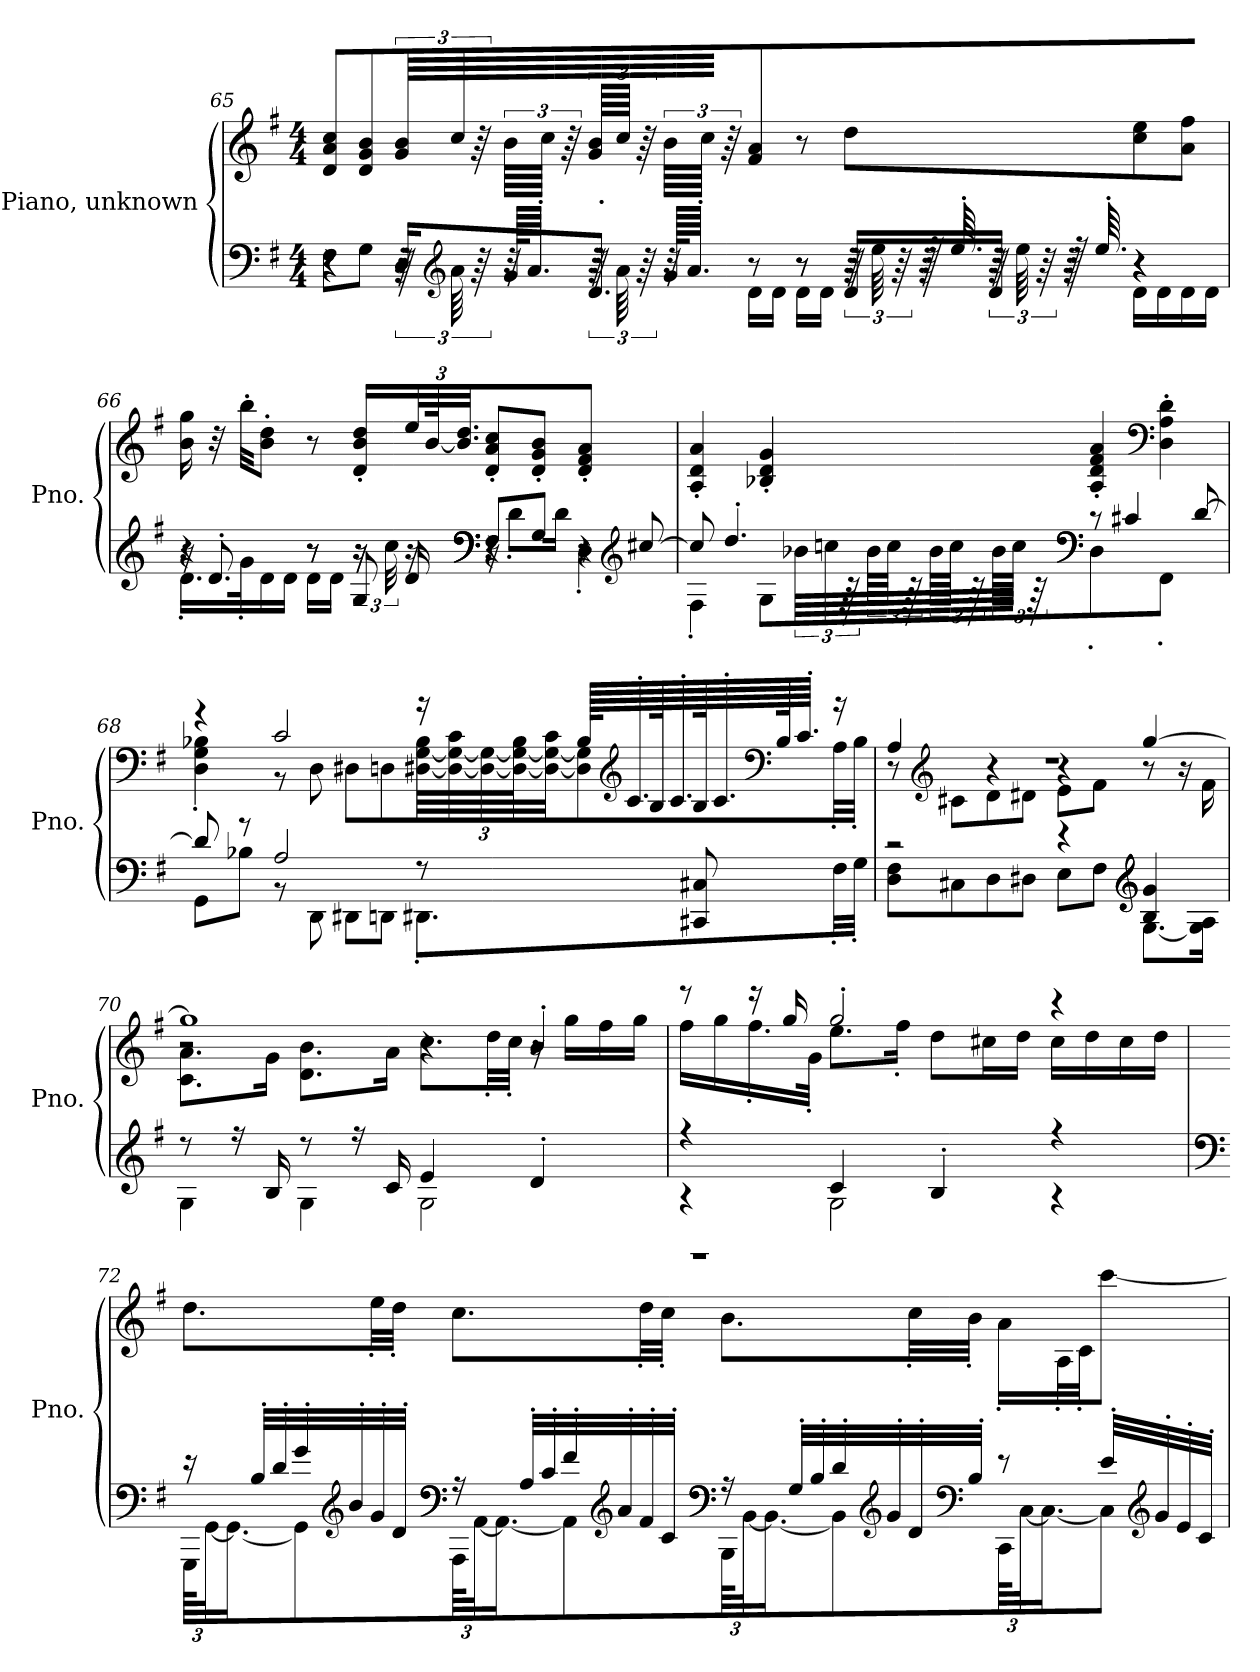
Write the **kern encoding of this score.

**kern	**kern
*part1	*part1
*staff2	*staff1
*I"Piano, unknown	*
*I'Pno.	*
!!LO:LB:g=z
*clefF4	*clefG2
*k[f#]	*k[f#]
*M4/4	*M4/4
=65	=65
*^	*
*	*^	*
4r	8F#\L	4r	8d/ 8a/ 8cc/L
.	8G\J	.	8d/ 8g/ 8b/
32r	96r	16D/KL	96g/ 96b/LLL
*clefG2	*	*	*
.	96a\	.	96cc/JJJJ
.	96r	.	96r
128g/KLLLL	32r	.	96b\LLLL
64.a'/JJJJ	.	.	.
.	.	.	96cc\JJJJ
.	.	.	96r
32r	96r	8.d'/J	96g/ 96b/LLLL
.	96a\	.	96cc/JJJJ
.	96r	.	96r
128g/KLLLL	32r	.	96b\LLLL
64.a'/JJJJ	.	.	.
.	.	.	96cc\JJJJ
.	.	.	96r
8r	16d\LL	.	8f#/ 8a/
.	16d\JJ	.	.
8r	16d\LL	8r	8r
.	16d\JJ	.	.
32r	96r	16d/LL	8dd\L
.	96ee\	.	.
.	96r	.	.
128r	32r	.	.
64.ee'/	.	.	.
32r	96r	16d/JJ	.
.	96ee\	.	.
.	96r	.	.
128r	32r	.	.
64.ee'/	.	.	.
4r	16d\LL	4r	8cc\ 8ee\
.	16d\	.	.
.	16d\	.	8a\ 8ff#\J
.	16d\JJ	.	.
!!LO:LB:g=z
=66	=66	=66	=66
16r	16.d'\LL	4r	16b\ 16gg\
8.d'/	.	.	32r
.	32g'\K	.	32bb'\KKL
.	16d\	.	8b\' 8dd\'J
.	16d\JJ	.	.
8r	16d\LL	8r	8r
.	16d\JJ	.	.
16r	24r	8G/	16d/' 16b/' 16dd/'LL
.	48cc\	.	.
*	*	*	*Xbrackettup
16d/	16r	.	48ee/L
.	.	.	[96b/K
.	.	.	48.b/] 48.dd/JJJ
*clefF4	*	*	*
4r	16r	8F#/L	8d/' 8a/' 8cc/'L
.	8d'\L	.	.
.	.	8G/J	8d/' 8g/' 8b/'J
.	16d\Jk	.	.
8r	4D'\	4r	4d/' 4f#/' 4a/'
*clefG2	*	*	*
[8cc#X/	.	.	.
*	*v	*v	*
!!LO:PB:g=z
=67	=67	=67
8cc#/]	4F#'\	4A/' 4d/' 4a/'
4.dd'/	.	.
.	8G\L	4B-X/' 4d/' 4g/'
.	96b-X\LLL	.
.	96ccn\JJJJ	.
.	96r	.
.	96b-\LLLL	.
.	96cc\JJJJ	.
.	96r	.
.	96b-\LLLL	.
.	96cc\JJJJ	.
.	96r	.
.	96b-\LLLL	.
.	96cc\JJJJ	.
.	96r	.
*clefF4	*	*
8r	4D'\	4A/' 4d/' 4f#/' 4a/'
4c#X/	.	.
*	*	*clefF4
.	4FF#'\	4D\' 4A\' 4d\'
[8d/	.	.
!!LO:LB:g=z
=68	=68	=68
*	*	*^
8d/]	8GG\L	4r	4D\' 4G\' 4B-X\'
8r	8B-X\J	.	.
2A/	8r	2c/	8r
.	8DD\	.	8D\
.	8DD#X\L	.	8D#X\L
.	8DDn\J	.	8Dn\
8r	8.DD#X'\L	16r	[96D#X\ [96G\ 96B-\LLL
.	.	.	96D#\_ 96G\_ 96c\
.	.	.	96D#\_ 96G\_
.	.	.	96D#\_ 96G\_ 96B-\J
.	.	.	48D#\_ 48G\_ 48c\JJ
.	.	128B-/KLLLL	8D#\] 8G\]
*	*	*clefG2	*
.	.	64.c'/	.
.	.	128B-/K	.
.	.	64.c'/	.
8CC#X/ 8C#X/	.	128B-/K	.
.	.	64.c'/	.
*	*	*clefF4	*
.	.	128B-/K	.
.	.	64.c'/JJJJ	.
.	32F#'\LL	16r	32A'\LL
.	32G'\JJJ	.	32B-'\JJJ
!!LO:LB:g=z
=69	=69	=69	=69
*	*	*	*^
2r	8D\ 8F#\L	1r	8r	4A/
*	*	*clefG2	*	*
.	8C#X\	.	8c#X\L	.
.	8D\	.	8d\	4r
.	8D#X\J	.	8d#X\J	.
4r	8E\L	.	8e\L	4r
.	8F#\J	.	8f#\J	.
*clefG2	*	*	*	*
4B/ 4g/	[8.G\L	.	8r	[4gg/
.	.	.	16r	.
.	16G\] 16A\Jk	.	16f#\	.
=70	=70	=70	=70	=70
8r	4G\	2r	8.c\ 8.a\L	1gg]
16r	.	.	.	.
16B/	.	.	16g\Jk	.
8r	4G\	.	8.d\ 8.b\L	.
16r	.	.	.	.
16c/	.	.	16a\Jk	.
4e/	2G\	4r	8.cc\L	.
.	.	.	32dd'\LL	.
.	.	.	32cc'\JJJ	.
4d'/	.	4b'/	16r	.
.	.	.	16gg\LL	.
.	.	.	16ff#\	.
.	.	.	16gg\JJ	.
*	*	*	*v	*v
!!LO:LB:g=z
=71	=71	=71	=71
4r	4r	8r	16ff#\LL
.	.	.	16gg\
.	.	16r	16.ff#'\
.	.	16gg/	.
.	.	.	32g'\JJk
4c/	2G\	2gg'/	8.ee\L
.	.	.	16ff#'\Jk
4B'/	.	.	8dd\L
.	.	.	16cc#X\L
.	.	.	16dd\JJ
4r	4r	4r	16cc#\LL
.	.	.	16dd\
.	.	.	16cc#\
.	.	.	16dd\JJ
!!LO:LB:g=z	!!
=72	=72	=72	=72
*clefF4	*	*	*
*	*Xbrackettup	*	*
16r	96GGG\KLLL	1r	8.dd\L
.	[48GG\J	.	.
.	16.GG\J_	.	.
32B'/LLL	.	.	.
32d'/	.	.	.
32g'/	8GG\]	.	.
*clefG2	*	*	*
32b'/	.	.	.
32g'/	.	.	32ee'\LL
32d'/JJJ	.	.	32dd'\JJJ
*clefF4	*	*	*
16r	96AAA\KLL	.	8.cc\L
.	[48AA\J	.	.
.	16.AA\J_	.	.
32A'/LLL	.	.	.
32c'/	.	.	.
32f#'/	8AA\]	.	.
*clefG2	*	*	*
32a'/	.	.	.
32f#'/	.	.	32dd'\LL
32c'/JJJ	.	.	32cc'\JJJ
*clefF4	*	*	*
16r	96BBB\KLL	.	8.b\L
.	[48BB\J	.	.
.	16.BB\J_	.	.
32G'/LLL	.	.	.
32B'/	.	.	.
32d'/	8BB\]	.	.
*clefG2	*	*	*
32g'/	.	.	.
32d'/	.	.	32cc'\LL
*clefF4	*	*	*
32B'/JJJ	.	.	32b'\JJJ
8r	96CC\KLL	.	16a'\LL
.	[48C\J	.	.
.	16.C\J_	.	.
.	.	.	32A'\L
.	.	.	32c'\JJ
32e'/LLL	8C\J]	.	[8ccc\J
*clefG2	*	*	*
32g'/	.	.	.
32e'/	.	.	.
32c'/JJJ	.	.	.
*v	*v	*	*
*	*v	*v
=	=
*-	*-
